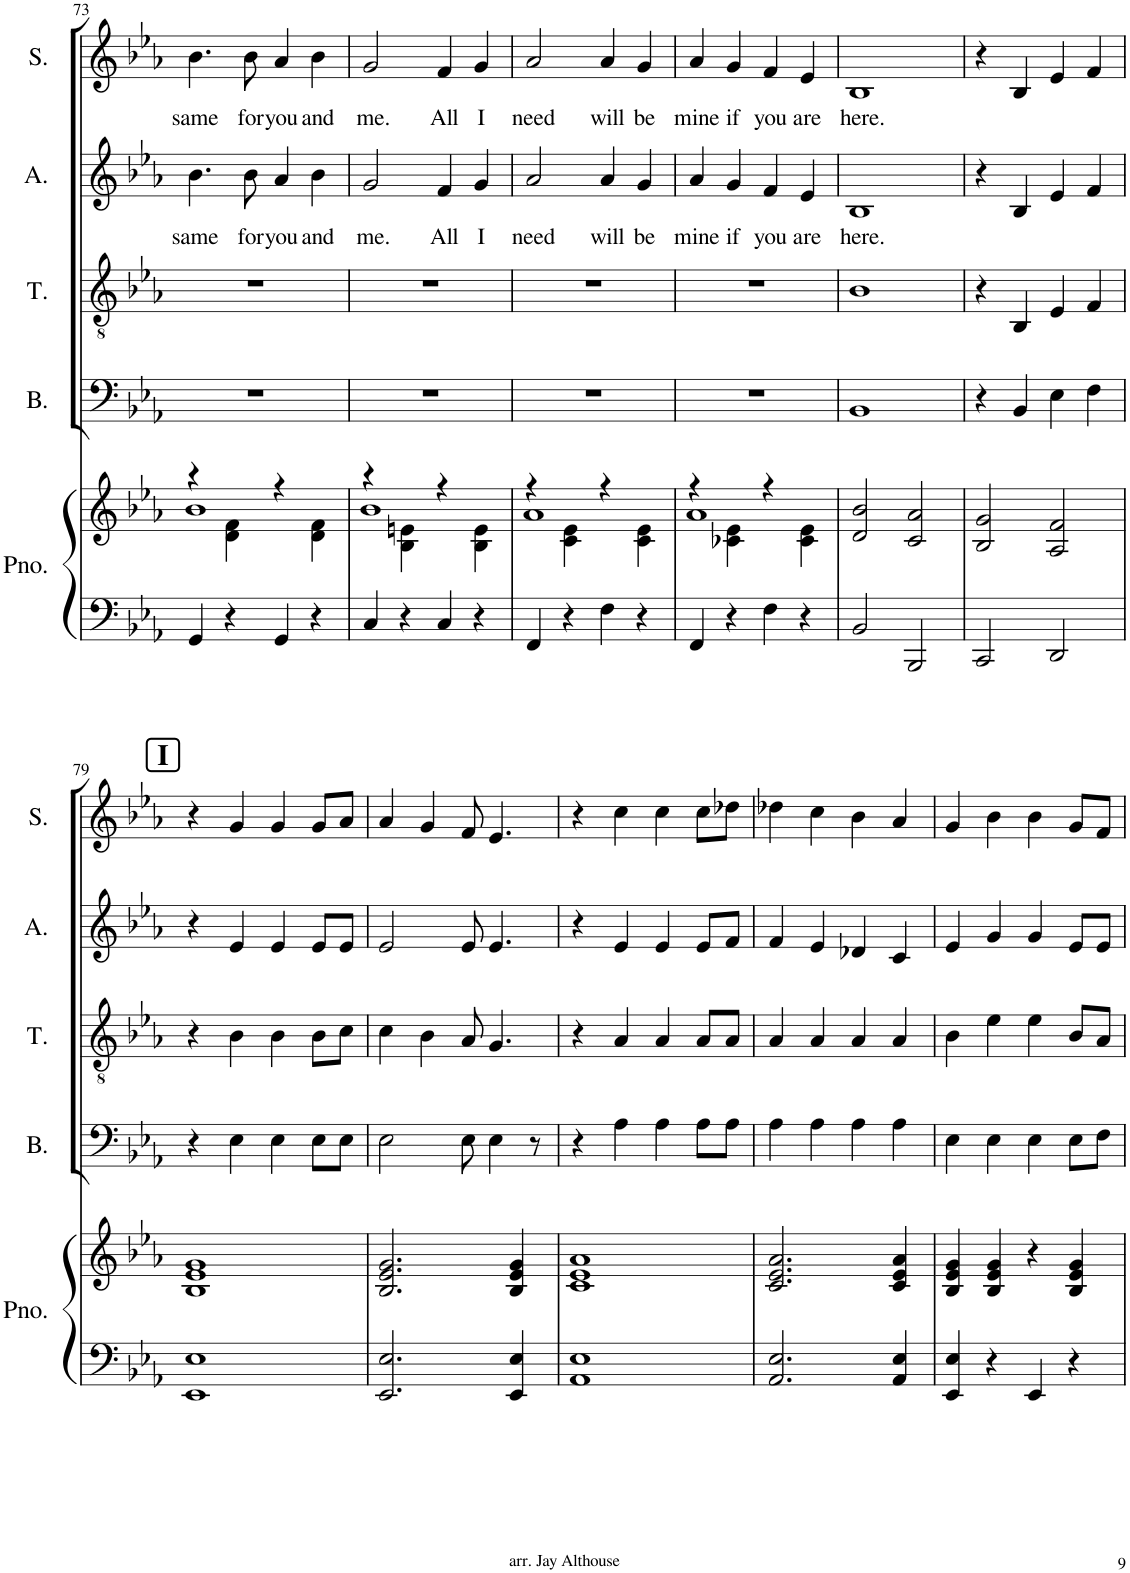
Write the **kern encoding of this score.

**kern	**kern	**kern	**kern	**kern	**text	**kern	**text
*part5	*part5	*part4	*part3	*part2	*part2	*part1	*part1
*staff6	*staff5	*staff4	*staff3	*staff2	*staff2	*staff1	*staff1
*I"Piano	*	*I"Bass	*I"Tenor	*I"Alto	*	*I"Soprano	*
*I'Pno.	*	*I'B.	*I'T.	*I'A.	*	*I'S.	*
!!LO:PB:g=z
*clefF4	*clefG2	*clefF4	*clefGv2	*clefG2	*	*clefG2	*
*k[b-e-a-]	*k[b-e-a-]	*k[b-e-a-]	*k[b-e-a-]	*k[b-e-a-]	*	*k[b-e-a-]	*
*M2/2	*M2/2	*M2/2	*M2/2	*M2/2	*	*M2/2	*
*met(c|)	*met(c|)	*met(c|)	*met(c|)	*met(c|)	*	*met(c|)	*
=73	=73	=73	=73	=73	=73	=73	=73
*	*^	*	*	*	*	*	*
!	!	!	!	!	!	!LO:LY:b	!	!LO:LY:b
4GG/	4r	1b-	1r	1r	4.b-\	same	4.b-\	same
4r	4d\ 4f\	.	.	.	.	.	.	.
!	!	!	!	!	!	!LO:LY:b	!	!LO:LY:b
.	.	.	.	.	8b-\	for	8b-\	for
!	!	!	!	!	!	!LO:LY:b	!	!LO:LY:b
4GG/	4r	.	.	.	4a-/	you	4a-/	you
!	!	!	!	!	!	!LO:LY:b	!	!LO:LY:b
4r	4d\ 4f\	.	.	.	4b-\	and	4b-\	and
=74	=74	=74	=74	=74	=74	=74	=74	=74
!	!	!	!	!	!	!LO:LY:b	!	!LO:LY:b
4C/	4r	1b-	1r	1r	2g/	me.	2g/	me.
4r	4B-\ 4en\	.	.	.	.	.	.	.
!	!	!	!	!	!	!LO:LY:b	!	!LO:LY:b
4C/	4r	.	.	.	4f/	All	4f/	All
!	!	!	!	!	!	!LO:LY:b	!	!LO:LY:b
4r	4B-\ 4e\	.	.	.	4g/	I	4g/	I
=75	=75	=75	=75	=75	=75	=75	=75	=75
!	!	!	!	!	!	!LO:LY:b	!	!LO:LY:b
4FF/	4r	1a-	1r	1r	2a-/	need	2a-/	need
4r	4c\ 4e-\	.	.	.	.	.	.	.
!	!	!	!	!	!	!LO:LY:b	!	!LO:LY:b
4F\	4r	.	.	.	4a-/	will	4a-/	will
!	!	!	!	!	!	!LO:LY:b	!	!LO:LY:b
4r	4c\ 4e-\	.	.	.	4g/	be	4g/	be
=76	=76	=76	=76	=76	=76	=76	=76	=76
!	!	!	!	!	!	!LO:LY:b	!	!LO:LY:b
4FF/	4r	1a-	1r	1r	4a-/	mine	4a-/	mine
!	!	!	!	!	!	!LO:LY:b	!	!LO:LY:b
4r	4c-X\ 4e-\	.	.	.	4g/	if	4g/	if
!	!	!	!	!	!	!LO:LY:b	!	!LO:LY:b
4F\	4r	.	.	.	4f/	you	4f/	you
!	!	!	!	!	!	!LO:LY:b	!	!LO:LY:b
4r	4c-\ 4e-\	.	.	.	4e-/	are	4e-/	are
*	*v	*v	*	*	*	*	*	*
=77	=77	=77	=77	=77	=77	=77	=77
!	!	!	!	!	!LO:LY:b	!	!LO:LY:b
2BB-/	2d/ 2b-/	1BB-	1B-	1B-	here.	1B-	here.
2BBB-/	2c/ 2a-/	.	.	.	.	.	.
=78	=78	=78	=78	=78	=78	=78	=78
2CC/	2B-/ 2g/	4r	4r	4r	.	4r	.
.	.	4BB-/	4BB-/	4B-/	.	4B-/	.
2DD/	2A-/ 2f/	4E-\	4E-/	4e-/	.	4e-/	.
.	.	4F\	4F/	4f/	.	4f/	.
!!LO:LB:g=z
!!LO:REH:place=s1:a:B:cj:fs=14:t=I
=79	=79	=79	=79	=79	=79	=79	=79
1EE- 1E-	1B- 1e- 1g	4r	4r	4r	.	4r	.
.	.	4E-\	4B-\	4e-/	.	4g/	.
.	.	4E-\	4B-\	4e-/	.	4g/	.
.	.	8E-\L	8B-\L	8e-/L	.	8g/L	.
.	.	8E-\J	8c\J	8e-/J	.	8a-/J	.
=80	=80	=80	=80	=80	=80	=80	=80
2.EE-/ 2.E-/	2.B-/ 2.e-/ 2.g/	2E-\	4c\	2e-/	.	4a-/	.
.	.	.	4B-\	.	.	4g/	.
.	.	8E-\	8A-/	8e-/	.	8f/	.
.	.	4E-\	4.G/	4.e-/	.	4.e-/	.
4EE-/ 4E-/	4B-/ 4e-/ 4g/	.	.	.	.	.	.
.	.	8r	.	.	.	.	.
=81	=81	=81	=81	=81	=81	=81	=81
1AA- 1E-	1c 1e- 1a-	4r	4r	4r	.	4r	.
.	.	4A-\	4A-/	4e-/	.	4cc\	.
.	.	4A-\	4A-/	4e-/	.	4cc\	.
.	.	8A-\L	8A-/L	8e-/L	.	8cc\L	.
.	.	8A-\J	8A-/J	8f/J	.	8dd-X\J	.
=82	=82	=82	=82	=82	=82	=82	=82
2.AA-/ 2.E-/	2.c/ 2.e-/ 2.a-/	4A-\	4A-/	4f/	.	4dd-X\	.
.	.	4A-\	4A-/	4e-/	.	4cc\	.
.	.	4A-\	4A-/	4d-X/	.	4b-\	.
4AA-/ 4E-/	4c/ 4e-/ 4a-/	4A-\	4A-/	4c/	.	4a-/	.
=83	=83	=83	=83	=83	=83	=83	=83
4EE-/ 4E-/	4B-/ 4e-/ 4g/	4E-\	4B-\	4e-/	.	4g/	.
4r	4B-/ 4e-/ 4g/	4E-\	4e-\	4g/	.	4b-\	.
4EE-/	4r	4E-\	4e-\	4g/	.	4b-\	.
4r	4B-/ 4e-/ 4g/	8E-\L	8B-/L	8e-/L	.	8g/L	.
.	.	8F\J	8A-/J	8e-/J	.	8f/J	.
=	=	=	=	=	=	=	=
*-	*-	*-	*-	*-	*-	*-	*-
